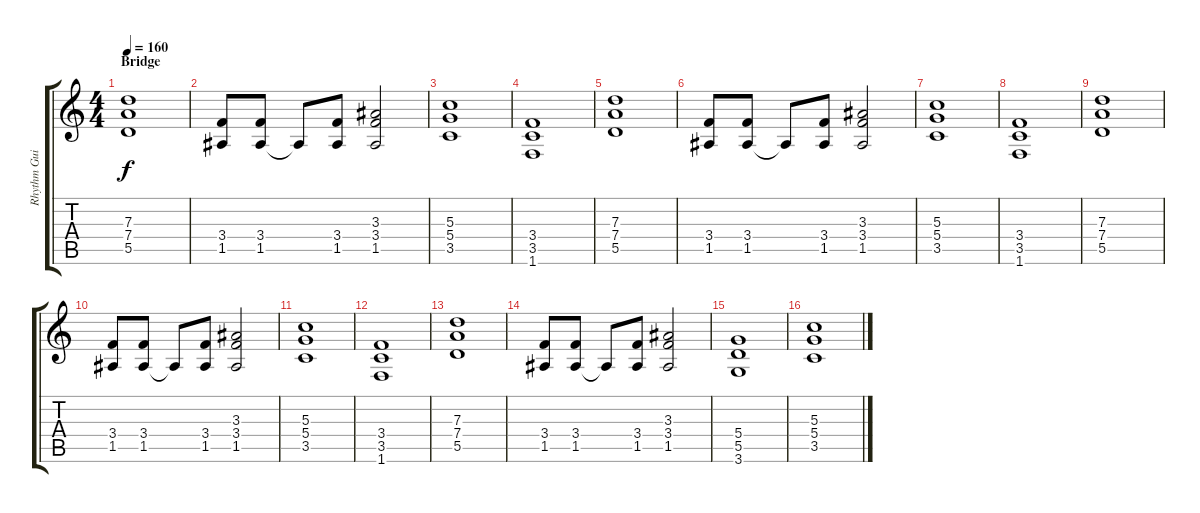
\track ("Rhythm Guitar 1" "Rhythm Gui") {instrument distortionguitar}
\staff {score tabs}
\tuning (E4 B3 G3 D3 A2 E2) {hide}
\ts (4 4)
\section ("" "Bridge")
\tempo 160
\clef g2
\ks c
(7.3 7.4 5.5).1{dy f} |
(3.4 1.5).8 (3.4 1.5).8 1.5{t}.8 (3.4 1.5).8 (3.3 3.4 1.5).2 |
(5.3 5.4 3.5).1 |
(3.4 3.5 1.6).1 |
(7.3 7.4 5.5).1 |
(3.4 1.5).8 (3.4 1.5).8 1.5{t}.8 (3.4 1.5).8 (3.3 3.4 1.5).2 |
(5.3 5.4 3.5).1 |
(3.4 3.5 1.6).1 |
(7.3 7.4 5.5).1 |
(3.4 1.5).8 (3.4 1.5).8 1.5{t}.8 (3.4 1.5).8 (3.3 3.4 1.5).2 |
(5.3 5.4 3.5).1 |
(3.4 3.5 1.6).1 |
(7.3 7.4 5.5).1 |
(3.4 1.5).8 (3.4 1.5).8 1.5{t}.8 (3.4 1.5).8 (3.3 3.4 1.5).2 |
(5.4 5.5 3.6).1 |
(5.3 5.4 3.5).1
